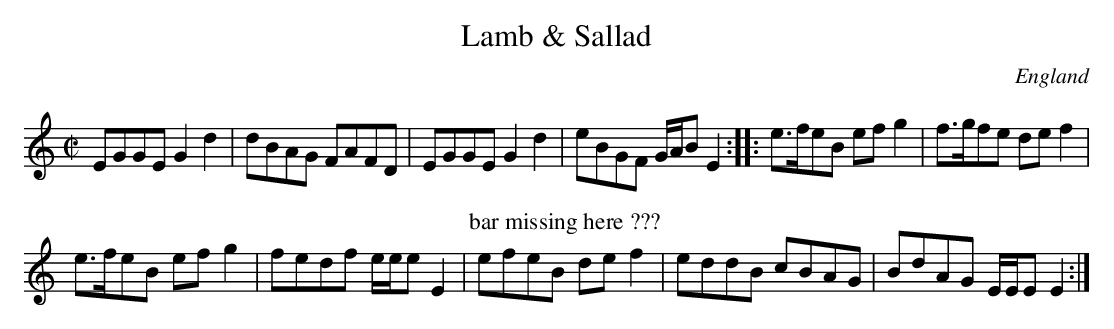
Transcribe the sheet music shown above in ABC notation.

X:1
T:Lamb & Sallad
M:C|
O:England
K:C
EGGE G2d2|dBAG FAFD|\
EGGE G2d2|eBGF G/2A/2B E2::\
e>feB efg2|f>gfe def2|
e>feB efg2|fedf e/2e/2e E2|\
P:bar missing here ???
efeB def2|eddB cBAG|\
BdAG E/2E/2E E2:|
